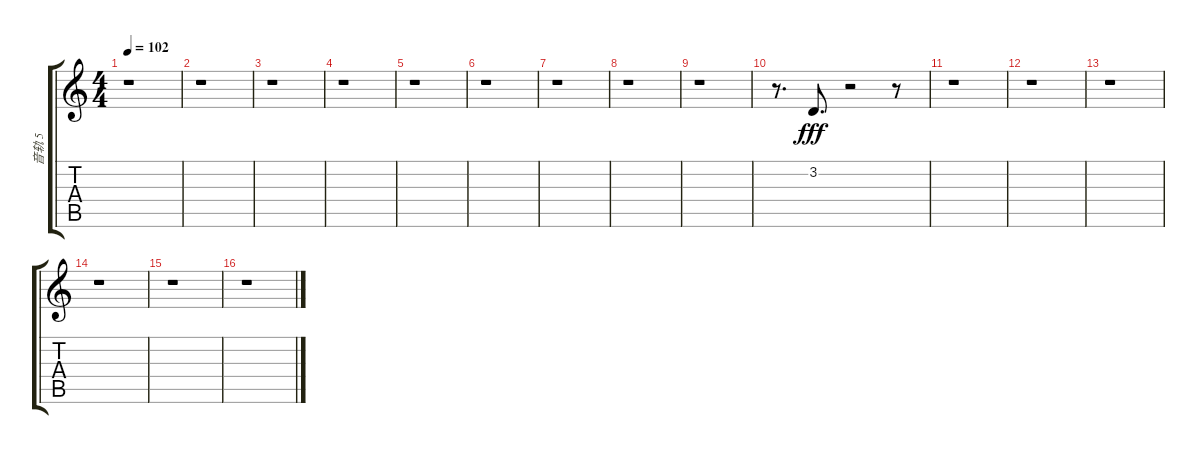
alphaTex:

\track ("音轨 5" "音轨 5") {instrument orchestralharp}
\staff {score tabs}
\tuning (E4 B3 G3 D3 A2 E2) {hide}
\ts (4 4)
\tempo 102
\clef g2
\ks c
r.1{dy fff instrument orchestralharp} |
r.1 |
r.1 |
r.1 |
r.1 |
r.1 |
r.1 |
r.1 |
r.1 |
r.8{d txt ""} 3.2.8{d} r.2 r.8 |
r.1 |
r.1 |
r.1 |
r.1 |
r.1 |
r.1
